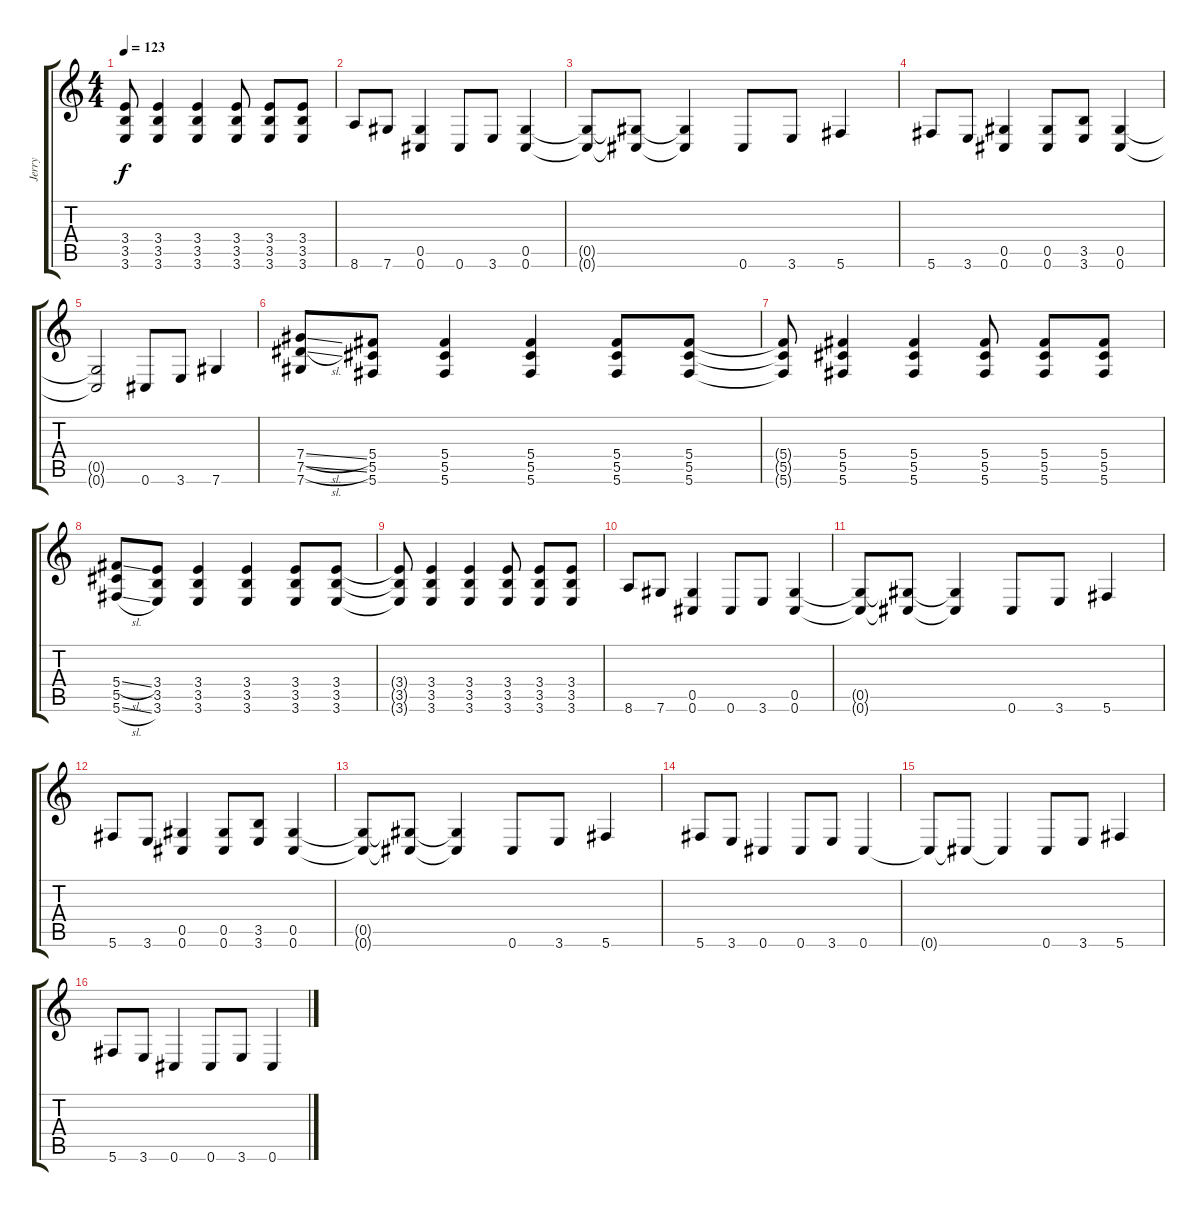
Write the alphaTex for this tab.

\track ("Jerry" "Jerry") {instrument distortionguitar}
\staff {score tabs}
\tuning (Eb4 Bb3 Gb3 Db3 Ab2 Db2) {hide}
\ts (4 4)
\tempo 123
\clef g2
\ks c
(3.4{t} 3.5{t} 3.6{t}).8{dy f} (3.4 3.5 3.6).4 (3.4 3.5 3.6).4 (3.4 3.5 3.6).8 (3.4 3.5 3.6).8 (3.4 3.5 3.6).8 |
8.6.8 7.6.8 (0.5 0.6).4 0.6.8 3.6.8 (0.5 0.6).4 |
(0.5{t} 0.6{t}).8 (0.5{t} 0.6{t}).8 (0.5{t} 0.6{t}).4 0.6.8 3.6.8 5.6.4 |
5.6.8 3.6.8 (0.5 0.6).4 (0.5 0.6).8 (3.5 3.6).8 (0.5 0.6).4 |
(0.5{t} 0.6{t}).2 0.6.8 3.6.8 7.6.4 |
(7.4{sl} 7.5{sl} 7.6).8 (5.4 5.5 5.6).8 (5.4 5.5 5.6).4 (5.4 5.5 5.6).4 (5.4 5.5 5.6).8 (5.4 5.5 5.6).8 |
(5.4{t} 5.5{t} 5.6{t}).8 (5.4 5.5 5.6).4 (5.4 5.5 5.6).4 (5.4 5.5 5.6).8 (5.4 5.5 5.6).8 (5.4 5.5 5.6).8 |
(5.4{sl} 5.5 5.6{sl}).8 (3.4 3.5 3.6).8 (3.4 3.5 3.6).4 (3.4 3.5 3.6).4 (3.4 3.5 3.6).8 (3.4 3.5 3.6).8 |
(3.4{t} 3.5{t} 3.6{t}).8 (3.4 3.5 3.6).4 (3.4 3.5 3.6).4 (3.4 3.5 3.6).8 (3.4 3.5 3.6).8 (3.4 3.5 3.6).8 |
8.6.8 7.6.8 (0.5 0.6).4 0.6.8 3.6.8 (0.5 0.6).4 |
(0.5{t} 0.6{t}).8 (0.5{t} 0.6{t}).8 (0.5{t} 0.6{t}).4 0.6.8 3.6.8 5.6.4 |
5.6.8 3.6.8 (0.5 0.6).4 (0.5 0.6).8 (3.5 3.6).8 (0.5 0.6).4 |
(0.5{t} 0.6{t}).8 (0.5{t} 0.6{t}).8 (0.5{t} 0.6{t}).4 0.6.8 3.6.8 5.6.4 |
5.6.8 3.6.8 0.6.4 0.6.8 3.6.8 0.6.4 |
0.6{t}.8 0.6{t}.8 0.6{t}.4 0.6.8 3.6.8 5.6.4 |
5.6.8 3.6.8 0.6.4 0.6.8 3.6.8 0.6.4
